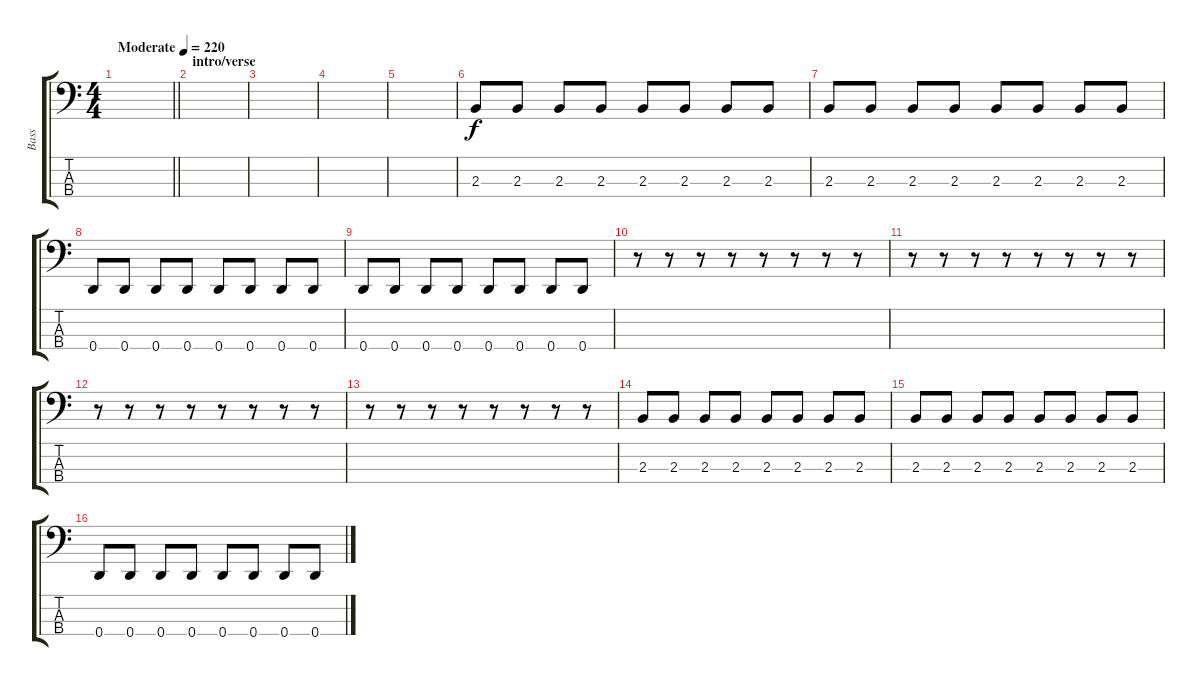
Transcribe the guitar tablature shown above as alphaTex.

\track ("Bass" "Bass") {instrument electricbassfinger}
\staff {score tabs}
\tuning (G2 D2 A1 D1) {hide}
\ts (4 4)
\tempo (220 "Moderate")
\clef f4
\barLineRight lightlight
\ks c
|
\section ("" "intro/verse")
|
|
|
|
2.3.8 2.3.8 2.3.8 2.3.8 2.3.8 2.3.8 2.3.8 2.3.8 |
2.3.8 2.3.8 2.3.8 2.3.8 2.3.8 2.3.8 2.3.8 2.3.8 |
0.4.8 0.4.8 0.4.8 0.4.8 0.4.8 0.4.8 0.4.8 0.4.8 |
0.4.8 0.4.8 0.4.8 0.4.8 0.4.8 0.4.8 0.4.8 0.4.8 |
r.8 r.8 r.8 r.8 r.8 r.8 r.8 r.8 |
r.8 r.8 r.8 r.8 r.8 r.8 r.8 r.8 |
r.8 r.8 r.8 r.8 r.8 r.8 r.8 r.8 |
r.8 r.8 r.8 r.8 r.8 r.8 r.8 r.8 |
2.3.8 2.3.8 2.3.8 2.3.8 2.3.8 2.3.8 2.3.8 2.3.8 |
2.3.8 2.3.8 2.3.8 2.3.8 2.3.8 2.3.8 2.3.8 2.3.8 |
0.4.8 0.4.8 0.4.8 0.4.8 0.4.8 0.4.8 0.4.8 0.4.8
